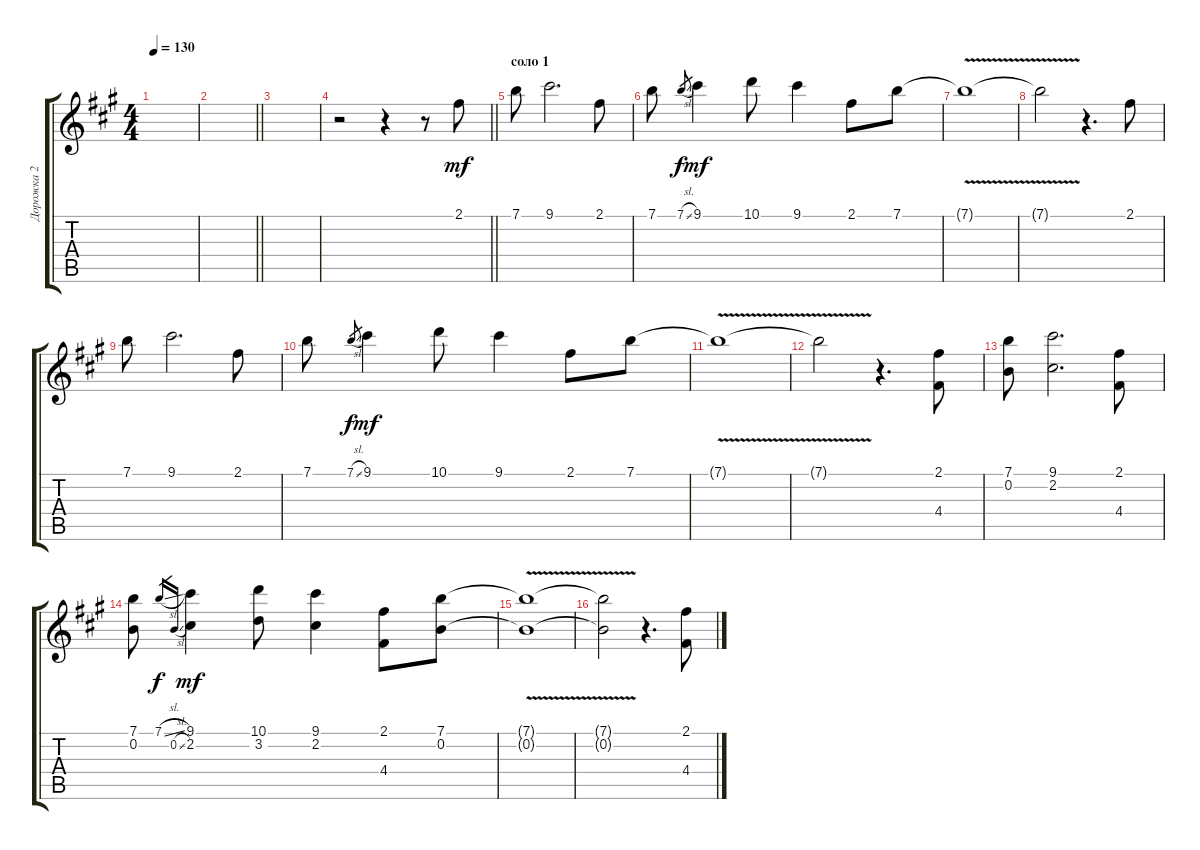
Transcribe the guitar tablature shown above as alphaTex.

\track ("Дорожка 2" "Дорожка 2") {instrument electricguitarjazz}
\staff {score tabs}
\tuning (E4 B3 G3 D3 A2 E2) {hide}
\ts (4 4)
\tempo 130
\clef g2
\ks f#minor
|
\barLineRight lightlight
|
|
\barLineRight lightlight
r.2 r.4 r.8 2.1.8{dy mf instrument overdrivenguitar} |
\section ("" "соло 1")
7.1.8 9.1.2{d} 2.1.8 |
7.1.8 7.1{sl}.8{gr dy f} 9.1.4{dy mf} 10.1.8 9.1.4 2.1.8 7.1.8 |
7.1{v t}.1 |
7.1{v t}.2 r.4{d} 2.1.8 |
7.1.8 9.1.2{d} 2.1.8 |
7.1.8 7.1{sl}.8{gr dy f} 9.1.4{dy mf} 10.1.8 9.1.4 2.1.8 7.1.8 |
7.1{v t}.1 |
7.1{v t}.2 r.4{d} (2.1 4.4).8 |
(7.1 0.2).8 (9.1 2.2).2{d} (2.1 4.4).8 |
(7.1 0.2).8 7.1{sl}.16{gr dy f} 0.2{sl}.16{gr} (9.1 2.2).4{dy mf} (10.1 3.2).8 (9.1 2.2).4 (2.1 4.4).8 (7.1 0.2).8 |
(7.1{v t} 0.2{v t}).1 |
(7.1{v t} 0.2{v t}).2 r.4{d} (2.1 4.4).8
